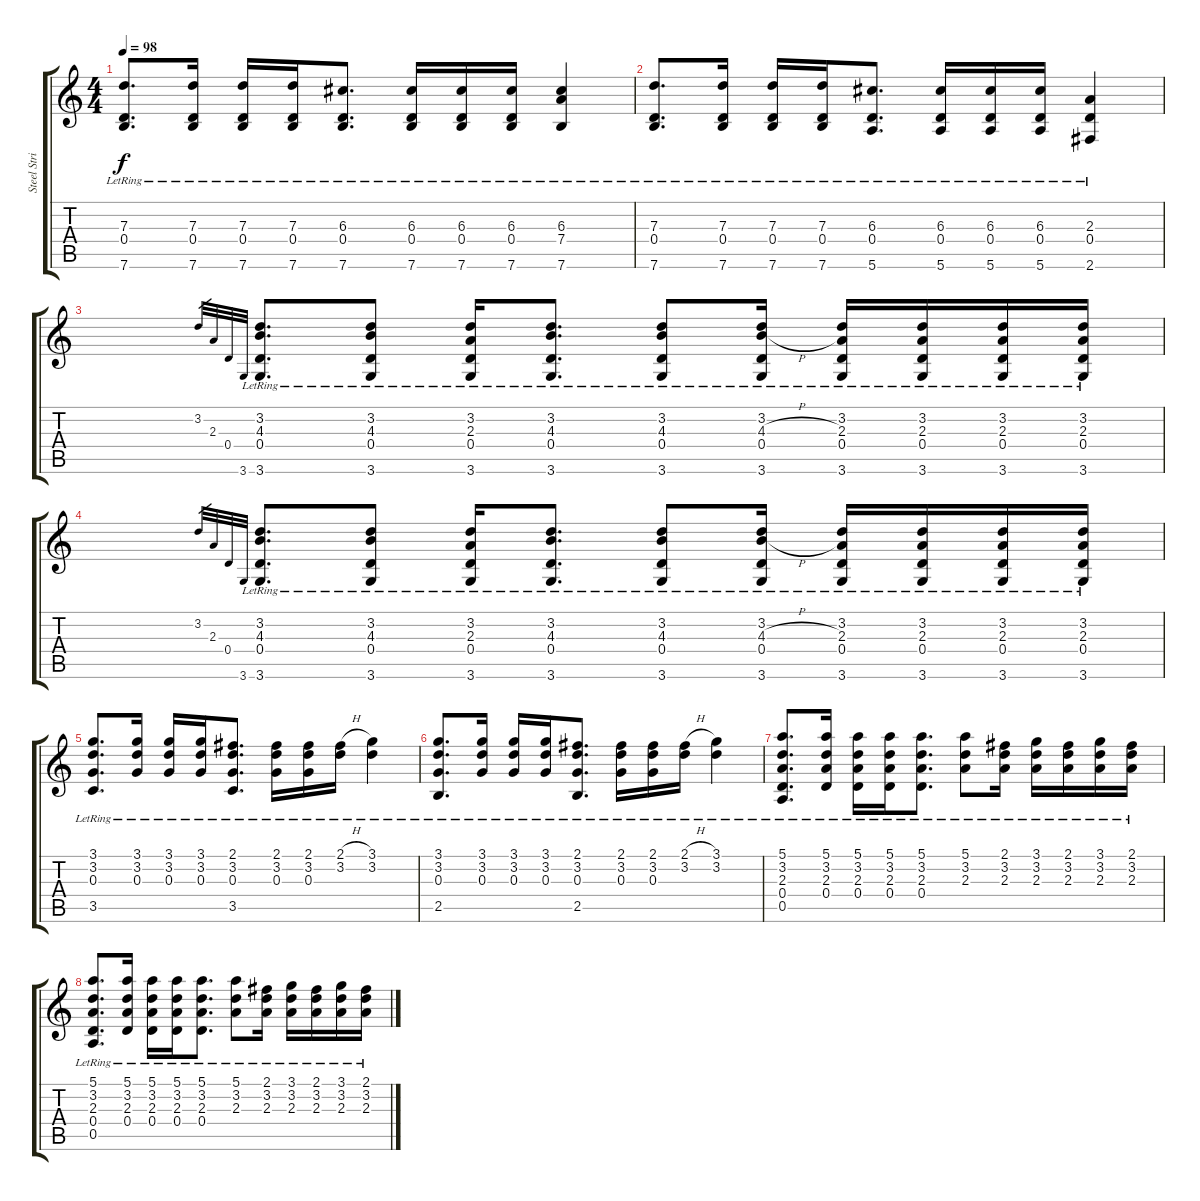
\track ("Steel String Guitar" "Steel Stri") {instrument electricguitarclean}
\staff {score tabs}
\tuning (E4 B3 G3 D3 A2 E2) {hide}
\ts (4 4)
\tempo 98
\clef g2
\ks c
(7.3{lr} 0.4{lr} 7.6{lr}).8{d dy f} (7.3{lr} 0.4{lr} 7.6{lr}).16 (7.3{lr} 0.4{lr} 7.6{lr}).16 (7.3{lr} 0.4{lr} 7.6{lr}).16 (6.3{lr} 0.4{lr} 7.6{lr}).8{d} (6.3{lr} 0.4{lr} 7.6{lr}).16 (6.3{lr} 0.4{lr} 7.6{lr}).16 (6.3{lr} 0.4{lr} 7.6{lr}).16 (6.3{lr} 7.4{lr} 7.6{lr}).4 |
(7.3{lr} 0.4{lr} 7.6{lr}).8{d} (7.3{lr} 0.4{lr} 7.6{lr}).16 (7.3{lr} 0.4{lr} 7.6{lr}).16 (7.3{lr} 0.4{lr} 7.6{lr}).16 (6.3{lr} 0.4{lr} 5.6{lr}).8{d} (6.3{lr} 0.4{lr} 5.6{lr}).16 (6.3{lr} 0.4{lr} 5.6{lr}).16 (6.3{lr} 0.4{lr} 5.6{lr}).16 (2.3{lr} 0.4{lr} 2.6{lr}).4 |
3.2.32{gr} 2.3.32{gr} 0.4.32{gr} 3.6.32{gr} (3.2{lr} 4.3{lr} 0.4{lr} 3.6{lr}).8{d} (3.2{lr} 4.3{lr} 0.4{lr} 3.6{lr}).8 (3.2{lr} 2.3{lr} 0.4{lr} 3.6{lr}).16 (3.2{lr} 4.3{lr} 0.4{lr} 3.6{lr}).8{d} (3.2{lr} 4.3{lr} 0.4{lr} 3.6{lr}).8 (3.2{lr} 4.3{h lr} 0.4{lr} 3.6{lr}).16 (3.2{lr} 2.3{lr} 0.4{lr} 3.6{lr}).16 (3.2{lr} 2.3{lr} 0.4{lr} 3.6{lr}).16 (3.2{lr} 2.3{lr} 0.4{lr} 3.6{lr}).16 (3.2{lr} 2.3{lr} 0.4{lr} 3.6{lr}).16 |
3.2.32{gr} 2.3.32{gr} 0.4.32{gr} 3.6.32{gr} (3.2{lr} 4.3{lr} 0.4{lr} 3.6{lr}).8{d} (3.2{lr} 4.3{lr} 0.4{lr} 3.6{lr}).8 (3.2{lr} 2.3{lr} 0.4{lr} 3.6{lr}).16 (3.2{lr} 4.3{lr} 0.4{lr} 3.6{lr}).8{d} (3.2{lr} 4.3{lr} 0.4{lr} 3.6{lr}).8 (3.2{lr} 4.3{h lr} 0.4{lr} 3.6{lr}).16 (3.2{lr} 2.3{lr} 0.4{lr} 3.6{lr}).16 (3.2{lr} 2.3{lr} 0.4{lr} 3.6{lr}).16 (3.2{lr} 2.3{lr} 0.4{lr} 3.6{lr}).16 (3.2{lr} 2.3{lr} 0.4{lr} 3.6{lr}).16 |
(3.1{lr} 3.2{lr} 0.3{lr} 3.5{lr}).8{d} (3.1{lr} 3.2{lr} 0.3{lr}).16 (3.1{lr} 3.2{lr} 0.3{lr}).16 (3.1{lr} 3.2{lr} 0.3{lr}).16 (2.1{lr} 3.2{lr} 0.3{lr} 3.5{lr}).8{d} (2.1{lr} 3.2{lr} 0.3{lr}).16 (2.1{lr} 3.2{lr} 0.3{lr}).16 (2.1{h lr} 3.2{lr}).16 (3.1{lr} 3.2{lr}).4 |
(3.1{lr} 3.2{lr} 0.3{lr} 2.5{lr}).8{d} (3.1{lr} 3.2{lr} 0.3{lr}).16 (3.1{lr} 3.2{lr} 0.3{lr}).16 (3.1{lr} 3.2{lr} 0.3{lr}).16 (2.1{lr} 3.2{lr} 0.3{lr} 2.5{lr}).8{d} (2.1{lr} 3.2{lr} 0.3{lr}).16 (2.1{lr} 3.2{lr} 0.3{lr}).16 (2.1{h lr} 3.2{lr}).16 (3.1{lr} 3.2{lr}).4 |
(5.1{lr} 3.2{lr} 2.3{lr} 0.4{lr} 0.5{lr}).8{d} (5.1{lr} 3.2{lr} 2.3{lr} 0.4{lr}).16 (5.1{lr} 3.2{lr} 2.3{lr} 0.4{lr}).16 (5.1{lr} 3.2{lr} 2.3{lr} 0.4{lr}).16 (5.1{lr} 3.2{lr} 2.3{lr} 0.4{lr}).8{d} (5.1{lr} 3.2{lr} 2.3{lr}).8 (2.1{lr} 3.2{lr} 2.3{lr}).16 (3.1{lr} 3.2{lr} 2.3{lr}).16 (2.1{lr} 3.2{lr} 2.3{lr}).16 (3.1{lr} 3.2{lr} 2.3{lr}).16 (2.1{lr} 3.2{lr} 2.3{lr}).16 |
(5.1{lr} 3.2{lr} 2.3{lr} 0.4{lr} 0.5{lr}).8{d} (5.1{lr} 3.2{lr} 2.3{lr} 0.4{lr}).16 (5.1{lr} 3.2{lr} 2.3{lr} 0.4{lr}).16 (5.1{lr} 3.2{lr} 2.3{lr} 0.4{lr}).16 (5.1{lr} 3.2{lr} 2.3{lr} 0.4{lr}).8{d} (5.1{lr} 3.2{lr} 2.3{lr}).8 (2.1{lr} 3.2{lr} 2.3{lr}).16 (3.1{lr} 3.2{lr} 2.3{lr}).16 (2.1{lr} 3.2{lr} 2.3{lr}).16 (3.1{lr} 3.2{lr} 2.3{lr}).16 (2.1{lr} 3.2{lr} 2.3{lr}).16
